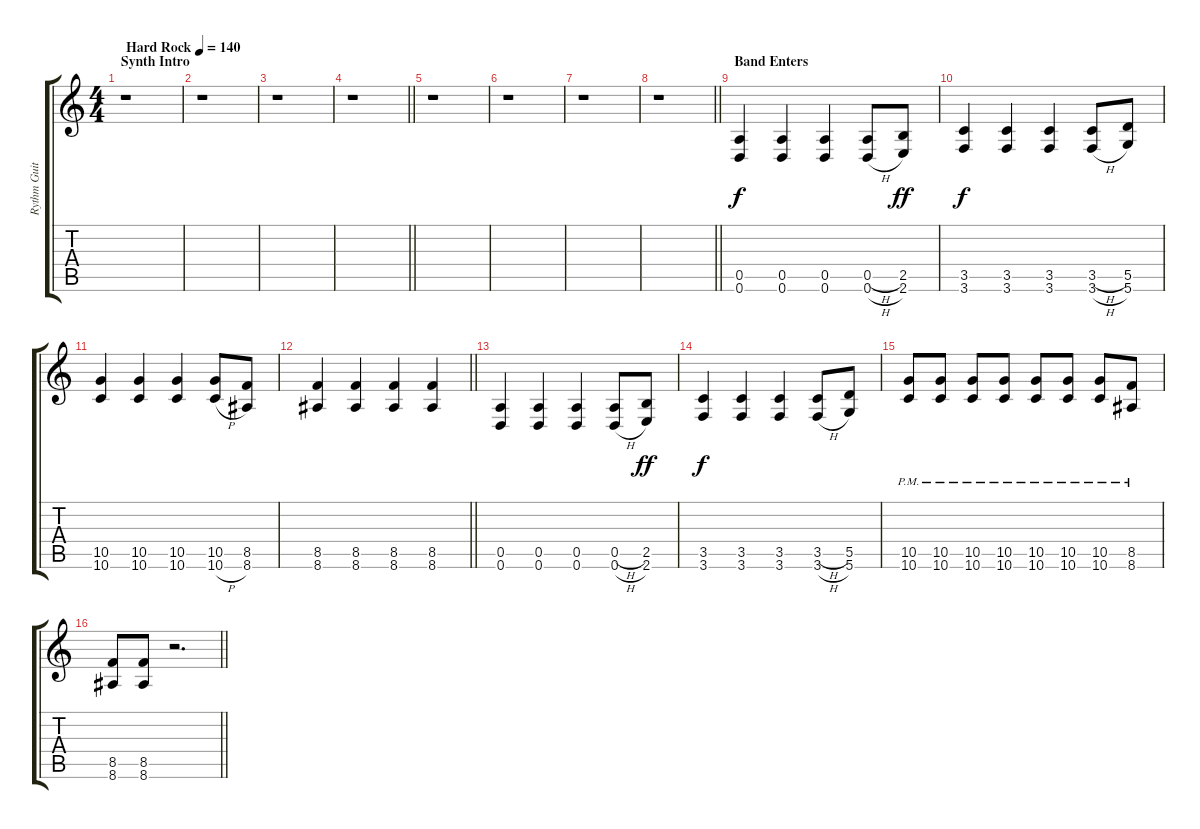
\track ("Rythm Guitar" "Rythm Guit") {instrument distortionguitar}
\staff {score tabs}
\tuning (E4 B3 G3 D3 A2 D2) {hide}
\ts (4 4)
\section ("" "Synth Intro")
\tempo (140 "Hard Rock")
\clef g2
\ks c
r.1{dy f instrument distortionguitar} |
r.1 |
r.1 |
\barLineRight lightlight
r.1 |
r.1 |
r.1 |
r.1 |
\barLineRight lightlight
r.1 |
\section ("" "Band Enters")
(0.5 0.6).4 (0.5 0.6).4 (0.5 0.6).4 (0.5{h} 0.6{h}).8 (2.5 2.6).8{dy ff} |
(3.5 3.6).4{dy f} (3.5 3.6).4 (3.5 3.6).4 (3.5{h} 3.6{h}).8 (5.5 5.6).8 |
(10.5 10.6).4 (10.5 10.6).4 (10.5 10.6).4 (10.5 10.6{h}).8 (8.5 8.6).8 |
\barLineRight lightlight
(8.5 8.6).4 (8.5 8.6).4 (8.5 8.6).4 (8.5 8.6).4 |
(0.5 0.6).4 (0.5 0.6).4 (0.5 0.6).4 (0.5{h} 0.6{h}).8 (2.5 2.6).8{dy ff} |
(3.5 3.6).4{dy f} (3.5 3.6).4 (3.5 3.6).4 (3.5{h} 3.6{h}).8 (5.5 5.6).8 |
(10.5{pm} 10.6{pm}).8 (10.5{pm} 10.6{pm}).8 (10.5{pm} 10.6{pm}).8 (10.5{pm} 10.6{pm}).8 (10.5{pm} 10.6{pm}).8 (10.5{pm} 10.6{pm}).8 (10.5{pm} 10.6{pm}).8 (8.5{pm} 8.6{pm}).8 |
\barLineRight lightlight
(8.5 8.6).8 (8.5 8.6).8 r.2{d}
